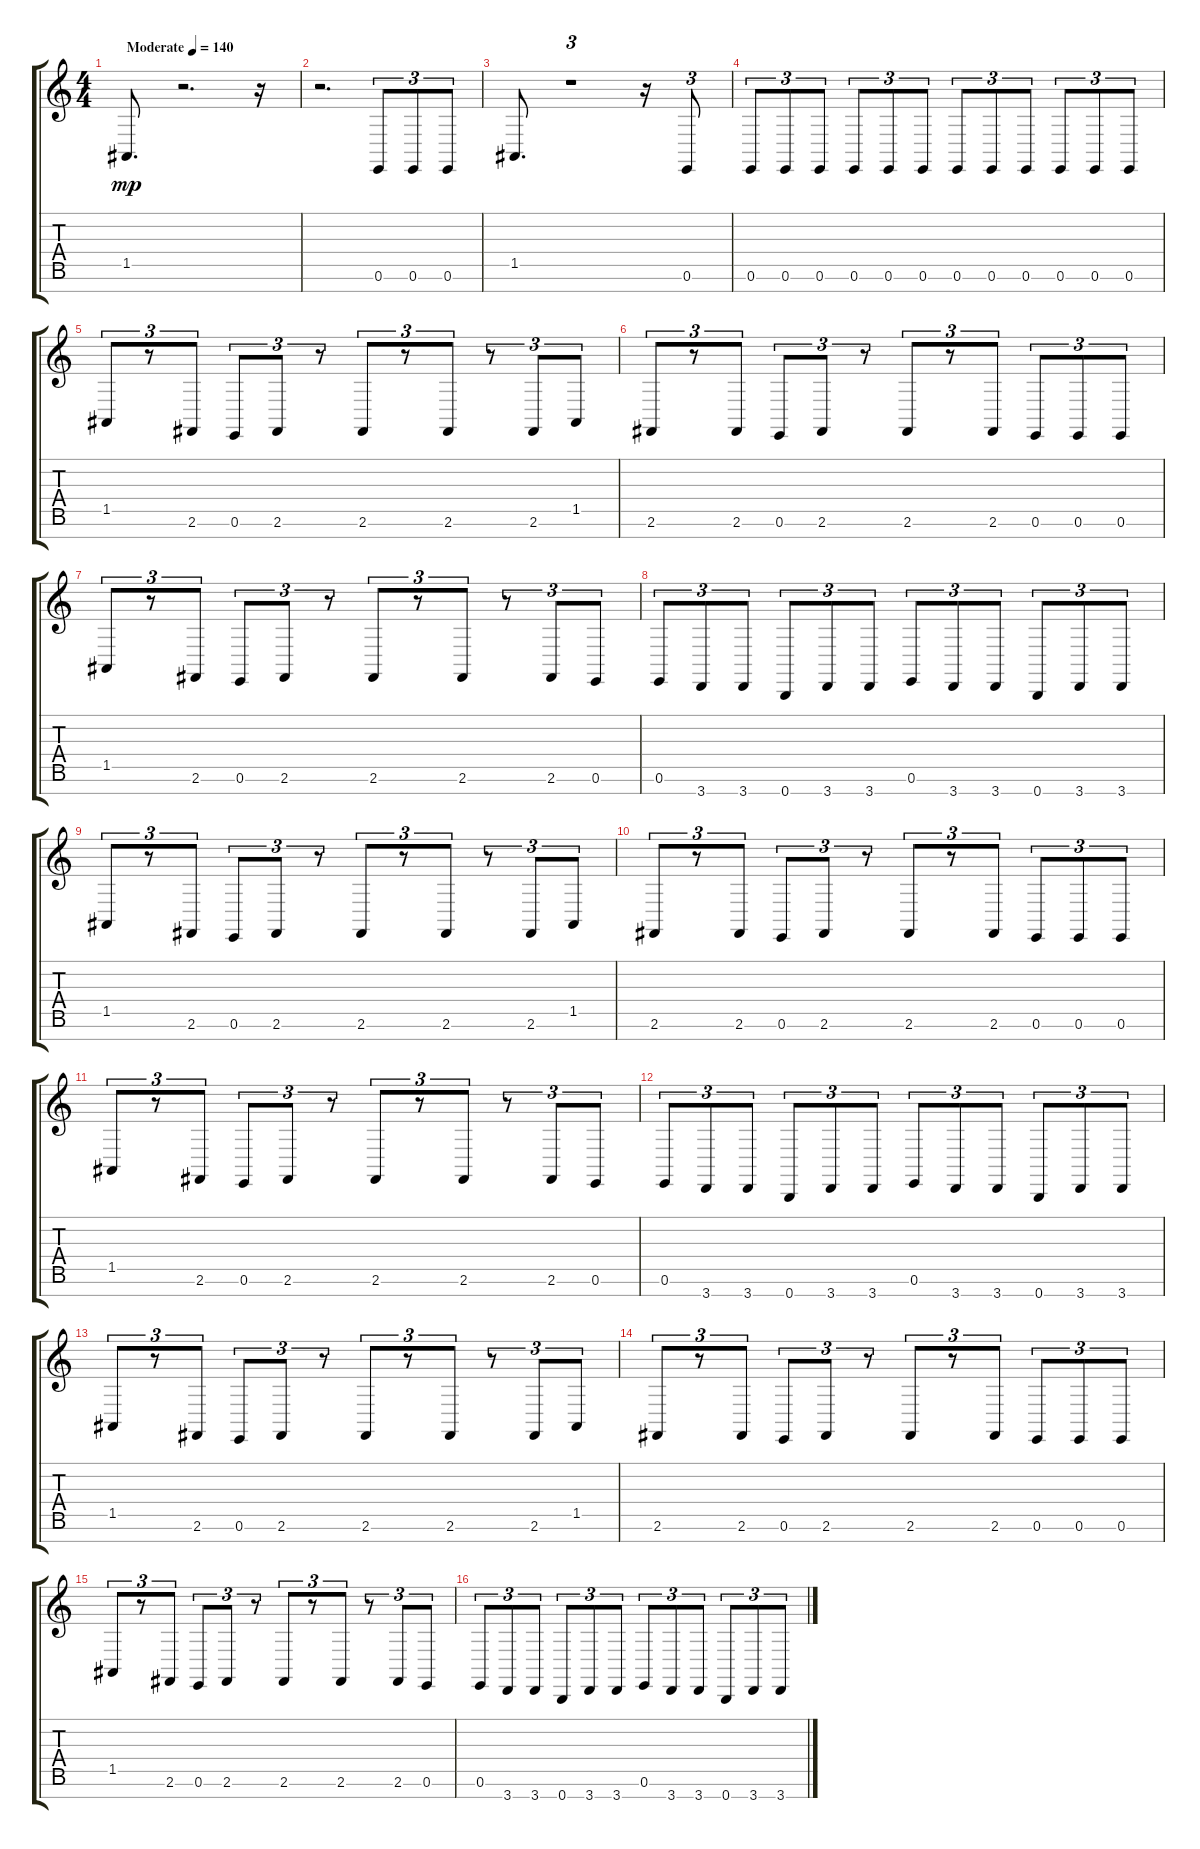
\track "" {instrument acousticgrandpiano}
\staff {score tabs}
\tuning (E4 B3 G3 D3 A2 E2 B1) {hide}
\ts (4 4)
\tempo (140 "Moderate")
\clef g2
\ks c
1.5.8{d dy mp instrument acousticgrandpiano} r.2{d} r.16 |
r.2{d} 0.6.8{tu (3 2)} 0.6.8{tu (3 2)} 0.6.8{tu (3 2)} |
1.5.8{d} r.1{tu (3 2)} r.16 0.6.8{tu (3 2)} |
0.6.8{tu (3 2)} 0.6.8{tu (3 2)} 0.6.8{tu (3 2)} 0.6.8{tu (3 2)} 0.6.8{tu (3 2)} 0.6.8{tu (3 2)} 0.6.8{tu (3 2)} 0.6.8{tu (3 2)} 0.6.8{tu (3 2)} 0.6.8{tu (3 2)} 0.6.8{tu (3 2)} 0.6.8{tu (3 2)} |
1.5.8{tu (3 2)} r.8{tu (3 2)} 2.6.8{tu (3 2)} 0.6.8{tu (3 2)} 2.6.8{tu (3 2)} r.8{tu (3 2)} 2.6.8{tu (3 2)} r.8{tu (3 2)} 2.6.8{tu (3 2)} r.8{tu (3 2)} 2.6.8{tu (3 2)} 1.5.8{tu (3 2)} |
2.6.8{tu (3 2)} r.8{tu (3 2)} 2.6.8{tu (3 2)} 0.6.8{tu (3 2)} 2.6.8{tu (3 2)} r.8{tu (3 2)} 2.6.8{tu (3 2)} r.8{tu (3 2)} 2.6.8{tu (3 2)} 0.6.8{tu (3 2)} 0.6.8{tu (3 2)} 0.6.8{tu (3 2)} |
1.5.8{tu (3 2)} r.8{tu (3 2)} 2.6.8{tu (3 2)} 0.6.8{tu (3 2)} 2.6.8{tu (3 2)} r.8{tu (3 2)} 2.6.8{tu (3 2)} r.8{tu (3 2)} 2.6.8{tu (3 2)} r.8{tu (3 2)} 2.6.8{tu (3 2)} 0.6.8{tu (3 2)} |
0.6.8{tu (3 2)} 3.7.8{tu (3 2)} 3.7.8{tu (3 2)} 0.7.8{tu (3 2)} 3.7.8{tu (3 2)} 3.7.8{tu (3 2)} 0.6.8{tu (3 2)} 3.7.8{tu (3 2)} 3.7.8{tu (3 2)} 0.7.8{tu (3 2)} 3.7.8{tu (3 2)} 3.7.8{tu (3 2)} |
1.5.8{tu (3 2)} r.8{tu (3 2)} 2.6.8{tu (3 2)} 0.6.8{tu (3 2)} 2.6.8{tu (3 2)} r.8{tu (3 2)} 2.6.8{tu (3 2)} r.8{tu (3 2)} 2.6.8{tu (3 2)} r.8{tu (3 2)} 2.6.8{tu (3 2)} 1.5.8{tu (3 2)} |
2.6.8{tu (3 2)} r.8{tu (3 2)} 2.6.8{tu (3 2)} 0.6.8{tu (3 2)} 2.6.8{tu (3 2)} r.8{tu (3 2)} 2.6.8{tu (3 2)} r.8{tu (3 2)} 2.6.8{tu (3 2)} 0.6.8{tu (3 2)} 0.6.8{tu (3 2)} 0.6.8{tu (3 2)} |
1.5.8{tu (3 2)} r.8{tu (3 2)} 2.6.8{tu (3 2)} 0.6.8{tu (3 2)} 2.6.8{tu (3 2)} r.8{tu (3 2)} 2.6.8{tu (3 2)} r.8{tu (3 2)} 2.6.8{tu (3 2)} r.8{tu (3 2)} 2.6.8{tu (3 2)} 0.6.8{tu (3 2)} |
0.6.8{tu (3 2)} 3.7.8{tu (3 2)} 3.7.8{tu (3 2)} 0.7.8{tu (3 2)} 3.7.8{tu (3 2)} 3.7.8{tu (3 2)} 0.6.8{tu (3 2)} 3.7.8{tu (3 2)} 3.7.8{tu (3 2)} 0.7.8{tu (3 2)} 3.7.8{tu (3 2)} 3.7.8{tu (3 2)} |
1.5.8{tu (3 2)} r.8{tu (3 2)} 2.6.8{tu (3 2)} 0.6.8{tu (3 2)} 2.6.8{tu (3 2)} r.8{tu (3 2)} 2.6.8{tu (3 2)} r.8{tu (3 2)} 2.6.8{tu (3 2)} r.8{tu (3 2)} 2.6.8{tu (3 2)} 1.5.8{tu (3 2)} |
2.6.8{tu (3 2)} r.8{tu (3 2)} 2.6.8{tu (3 2)} 0.6.8{tu (3 2)} 2.6.8{tu (3 2)} r.8{tu (3 2)} 2.6.8{tu (3 2)} r.8{tu (3 2)} 2.6.8{tu (3 2)} 0.6.8{tu (3 2)} 0.6.8{tu (3 2)} 0.6.8{tu (3 2)} |
1.5.8{tu (3 2)} r.8{tu (3 2)} 2.6.8{tu (3 2)} 0.6.8{tu (3 2)} 2.6.8{tu (3 2)} r.8{tu (3 2)} 2.6.8{tu (3 2)} r.8{tu (3 2)} 2.6.8{tu (3 2)} r.8{tu (3 2)} 2.6.8{tu (3 2)} 0.6.8{tu (3 2)} |
0.6.8{tu (3 2)} 3.7.8{tu (3 2)} 3.7.8{tu (3 2)} 0.7.8{tu (3 2)} 3.7.8{tu (3 2)} 3.7.8{tu (3 2)} 0.6.8{tu (3 2)} 3.7.8{tu (3 2)} 3.7.8{tu (3 2)} 0.7.8{tu (3 2)} 3.7.8{tu (3 2)} 3.7.8{tu (3 2)}
